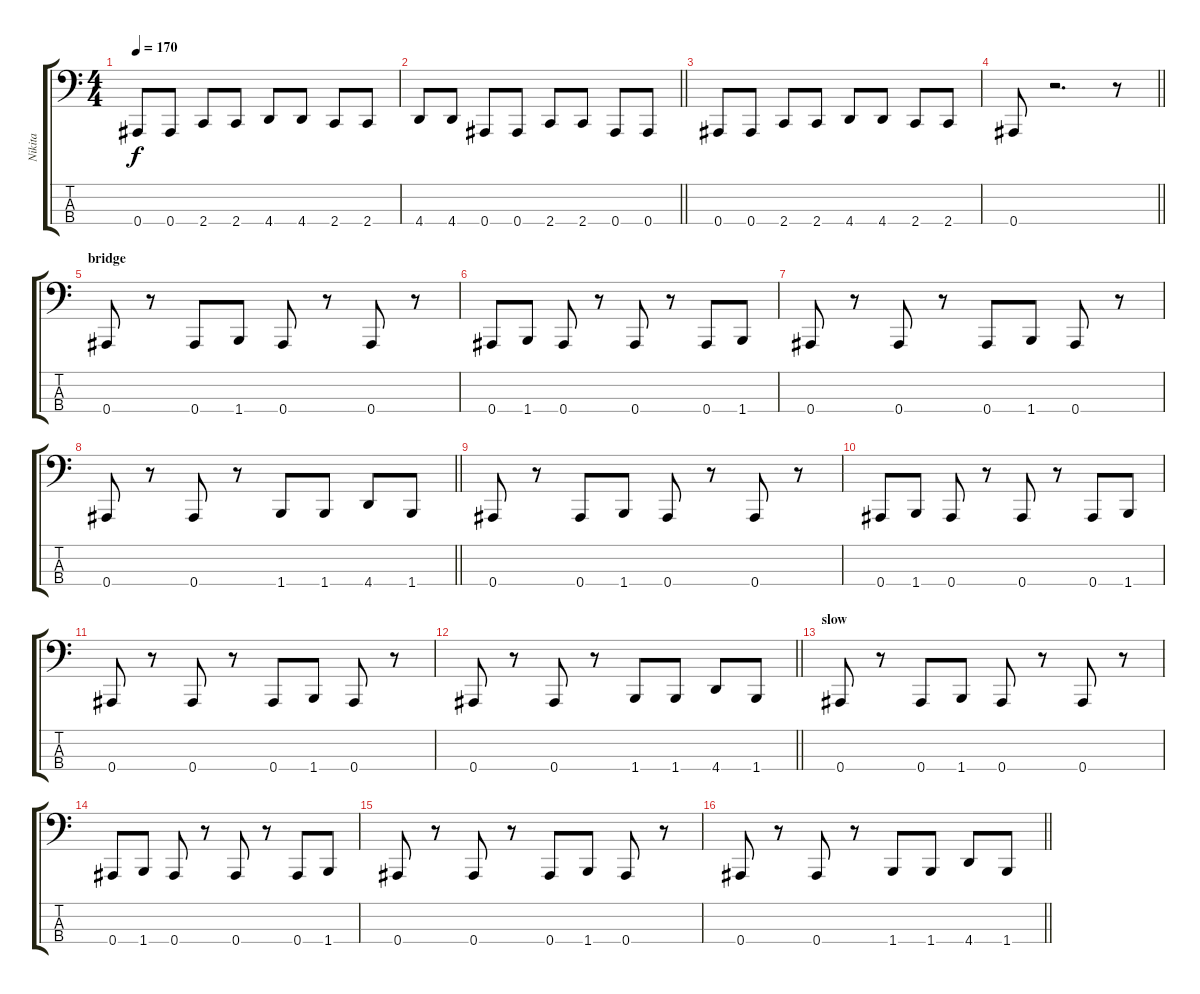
\track ("Nikita" "Nikita") {instrument electricbassfinger}
\staff {score tabs}
\tuning (Eb2 Bb1 F1 Bb0) {hide}
\ts (4 4)
\tempo 170
\clef f4
\ks c
0.4.8{dy f} 0.4.8 2.4.8 2.4.8 4.4.8 4.4.8 2.4.8 2.4.8 |
\barLineRight lightlight
4.4.8 4.4.8 0.4.8 0.4.8 2.4.8 2.4.8 0.4.8 0.4.8 |
0.4.8 0.4.8 2.4.8 2.4.8 4.4.8 4.4.8 2.4.8 2.4.8 |
\barLineRight lightlight
0.4.8 r.2{d} r.8 |
\section ("" "bridge")
0.4.8 r.8 0.4.8 1.4.8 0.4.8 r.8 0.4.8 r.8 |
0.4.8 1.4.8 0.4.8 r.8 0.4.8 r.8 0.4.8 1.4.8 |
0.4.8 r.8 0.4.8 r.8 0.4.8 1.4.8 0.4.8 r.8 |
\barLineRight lightlight
0.4.8 r.8 0.4.8 r.8 1.4.8 1.4.8 4.4.8 1.4.8 |
0.4.8 r.8 0.4.8 1.4.8 0.4.8 r.8 0.4.8 r.8 |
0.4.8 1.4.8 0.4.8 r.8 0.4.8 r.8 0.4.8 1.4.8 |
0.4.8 r.8 0.4.8 r.8 0.4.8 1.4.8 0.4.8 r.8 |
\barLineRight lightlight
0.4.8 r.8 0.4.8 r.8 1.4.8 1.4.8 4.4.8 1.4.8 |
\section ("" "slow")
0.4.8 r.8 0.4.8 1.4.8 0.4.8 r.8 0.4.8 r.8 |
0.4.8 1.4.8 0.4.8 r.8 0.4.8 r.8 0.4.8 1.4.8 |
0.4.8 r.8 0.4.8 r.8 0.4.8 1.4.8 0.4.8 r.8 |
\barLineRight lightlight
0.4.8 r.8 0.4.8 r.8 1.4.8 1.4.8 4.4.8 1.4.8
